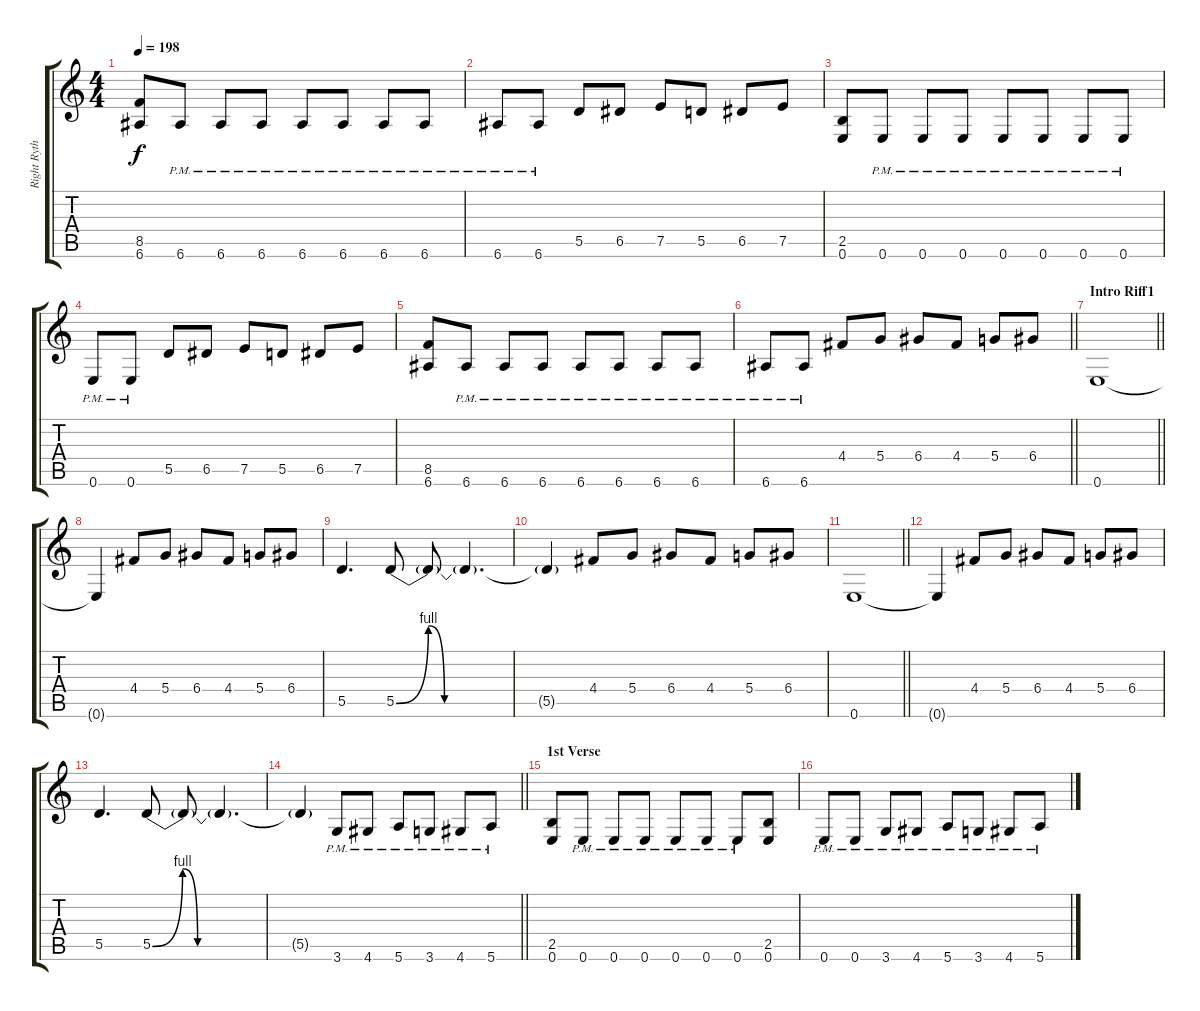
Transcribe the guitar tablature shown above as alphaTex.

\track ("Right Rythm Guitar" "Right Ryth") {instrument distortionguitar}
\staff {score tabs}
\tuning (E4 B3 G3 D3 A2 E2) {hide}
\ts (4 4)
\tempo 198
\clef g2
\ks c
(8.5 6.6).8{dy f} 6.6{pm}.8 6.6{pm}.8 6.6{pm}.8 6.6{pm}.8 6.6{pm}.8 6.6{pm}.8 6.6{pm}.8 |
6.6{pm}.8 6.6{pm}.8 5.5.8 6.5.8 7.5.8 5.5.8 6.5.8 7.5.8 |
(2.5 0.6).8 0.6{pm}.8 0.6{pm}.8 0.6{pm}.8 0.6{pm}.8 0.6{pm}.8 0.6{pm}.8 0.6{pm}.8 |
0.6{pm}.8 0.6{pm}.8 5.5.8 6.5.8 7.5.8 5.5.8 6.5.8 7.5.8 |
(8.5 6.6).8 6.6{pm}.8 6.6{pm}.8 6.6{pm}.8 6.6{pm}.8 6.6{pm}.8 6.6{pm}.8 6.6{pm}.8 |
\barLineRight lightlight
6.6{pm}.8 6.6{pm}.8 4.4.8 5.4.8 6.4.8 4.4.8 5.4.8 6.4.8 |
\section ("" "Intro Riff1")
\barLineRight lightlight
0.6.1 |
0.6{t}.4 4.4.8 5.4.8 6.4.8 4.4.8 5.4.8 6.4.8 |
5.5.4{d} 5.5{be (custom 0 0 10 4 15 0 30 0 60 0)}.8 5.5{t}.8 5.5{t}.4{d} |
5.5{t}.4 4.4.8 5.4.8 6.4.8 4.4.8 5.4.8 6.4.8 |
\barLineRight lightlight
0.6.1 |
0.6{t}.4 4.4.8 5.4.8 6.4.8 4.4.8 5.4.8 6.4.8 |
5.5.4{d} 5.5{be (custom 0 0 10 4 15 0 30 0 60 0)}.8 5.5{t}.8 5.5{t}.4{d} |
\barLineRight lightlight
5.5{t}.4 3.6{pm}.8 4.6{pm}.8 5.6{pm}.8 3.6{pm}.8 4.6{pm}.8 5.6{pm}.8 |
\section ("" "1st Verse")
(2.5 0.6).8 0.6{pm}.8 0.6{pm}.8 0.6{pm}.8 0.6{pm}.8 0.6{pm}.8 0.6{pm}.8 (2.5 0.6).8 |
0.6{pm}.8 0.6{pm}.8 3.6{pm}.8 4.6{pm}.8 5.6{pm}.8 3.6{pm}.8 4.6{pm}.8 5.6{pm}.8
